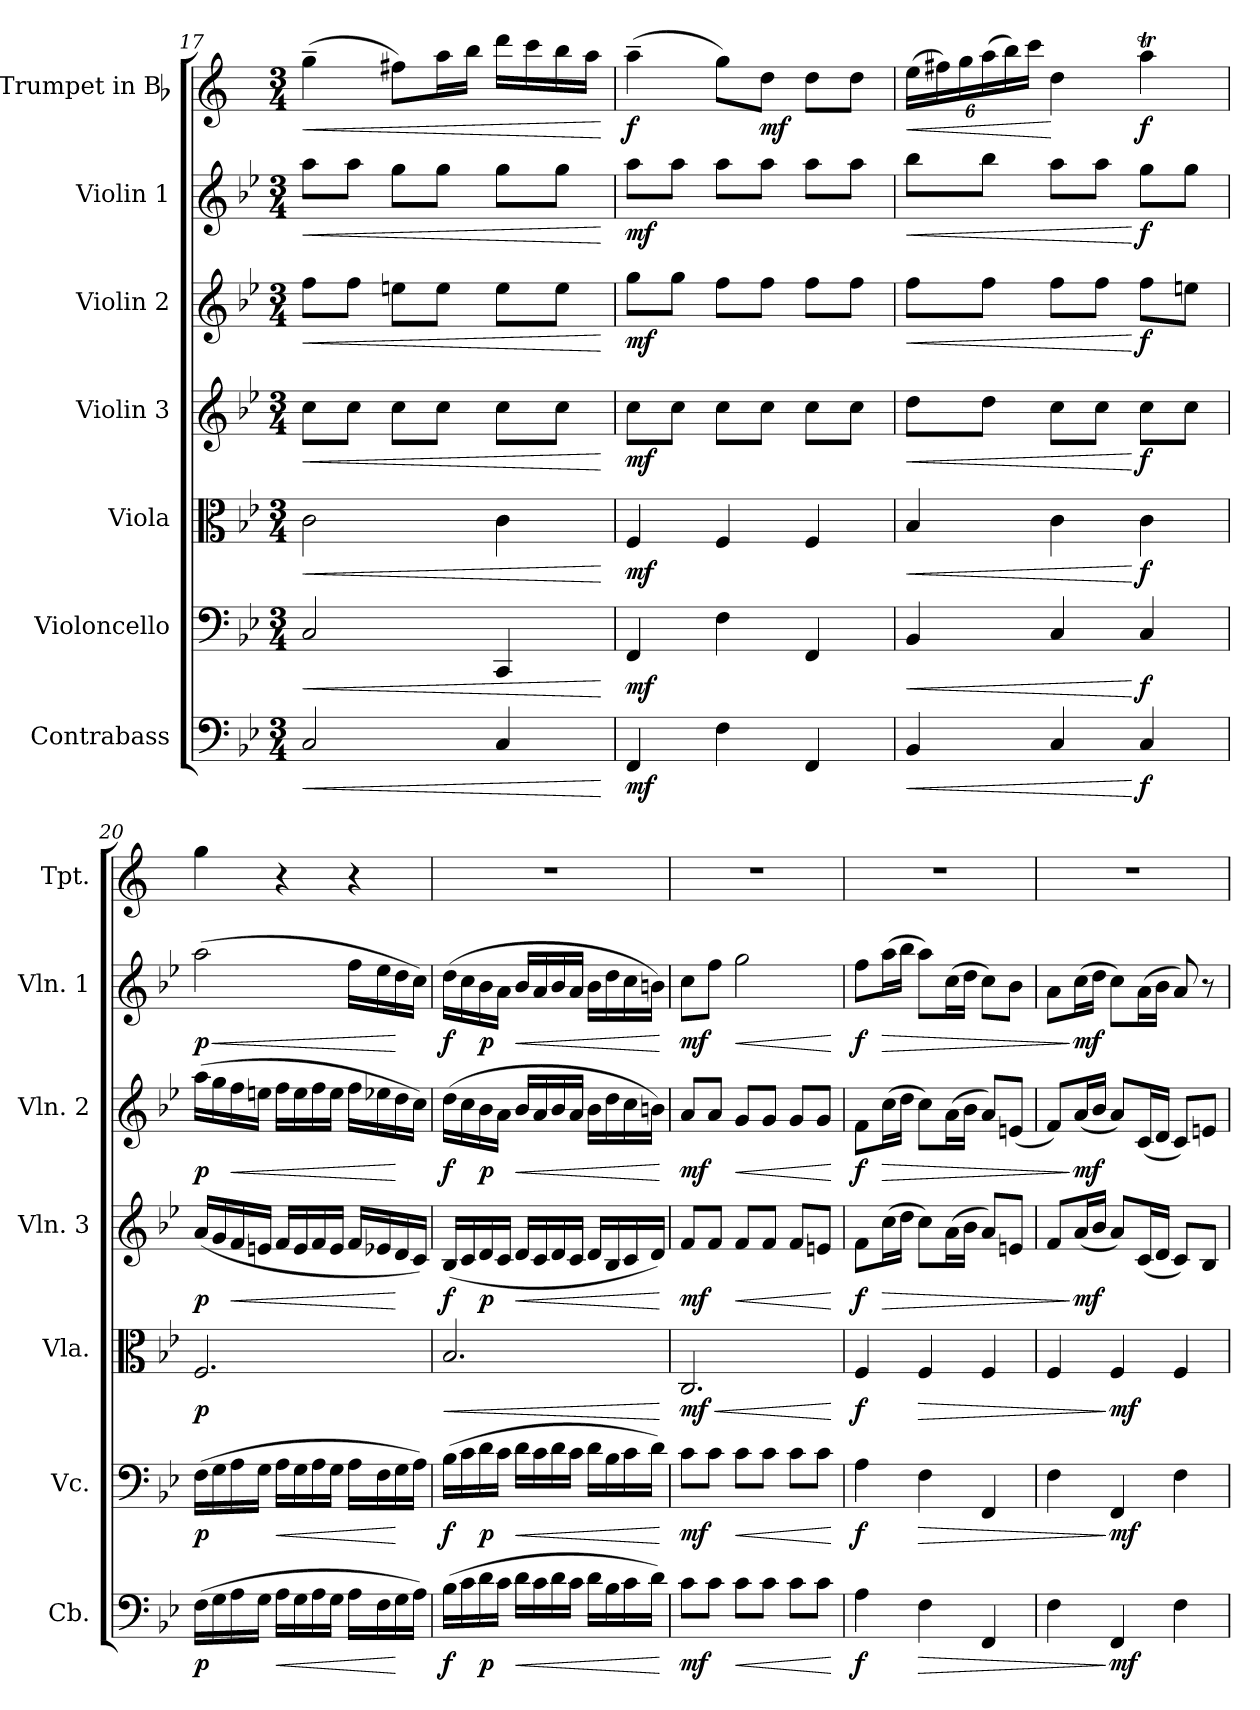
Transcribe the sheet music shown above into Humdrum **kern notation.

**kern	**dynam	**kern	**dynam	**kern	**dynam	**kern	**dynam	**kern	**dynam	**kern	**dynam	**kern	**dynam
*part7	*part7	*part6	*part6	*part5	*part5	*part4	*part4	*part3	*part3	*part2	*part2	*part1	*part1
*staff7	*staff7	*staff6	*staff6	*staff5	*staff5	*staff4	*staff4	*staff3	*staff3	*staff2	*staff2	*staff1	*staff1
*I"Contrabass	*	*I"Violoncello	*	*I"Viola	*	*I"Violin 3	*	*I"Violin 2	*	*I"Violin 1	*	*I"Trumpet in Bb	*
*I'Cb.	*	*I'Vc.	*	*I'Vla.	*	*I'Vln. 3	*	*I'Vln. 2	*	*I'Vln. 1	*	*I'Tpt.	*
*clefF4	*	*clefF4	*	*clefC3	*	*clefG2	*	*clefG2	*	*clefG2	*	*clefG2	*
*ITrd7c12	*	*	*	*	*	*	*	*	*	*	*	*ITrd1c2	*
*k[b-e-]	*	*k[b-e-]	*	*k[b-e-]	*	*k[b-e-]	*	*k[b-e-]	*	*k[b-e-]	*	*k[b-e-]	*
*M3/4	*	*M3/4	*	*M3/4	*	*M3/4	*	*M3/4	*	*M3/4	*	*M3/4	*
=17	=17	=17	=17	=17	=17	=17	=17	=17	=17	=17	=17	=17	=17
!	!LO:HP:b	!	!LO:HP:b	!	!LO:HP:b	!	!LO:HP:b	!	!LO:HP:b	!	!LO:HP:b	!	!LO:HP:b
2CC/	<	2C/	<	2c\	<	8cc\L	<	8ff\L	<	8aa\L	<	(>4ff~\	<
.	.	.	.	.	.	8cc\J	.	8ff\J	.	8aa\J	.	.	.
.	.	.	.	.	.	8cc\L	.	8een\L	.	8gg\L	.	8een\L)	.
.	.	.	.	.	.	8cc\J	.	8ee\J	.	8gg\J	.	16gg\L	.
.	.	.	.	.	.	.	.	.	.	.	.	16aa\JJ	.
4CC/	.	4CC/	.	4c\	.	8cc\L	.	8ee\L	.	8gg\L	.	16ccc\LL	.
.	.	.	.	.	.	.	.	.	.	.	.	16bb-\	.
.	.	.	.	.	.	8cc\J	.	8ee\J	.	8gg\J	.	16aa\	.
.	.	.	.	.	.	.	.	.	.	.	.	16gg\JJ	.
.	[	.	[	.	[	.	[	.	[	.	[	.	[
=18	=18	=18	=18	=18	=18	=18	=18	=18	=18	=18	=18	=18	=18
!	!LO:DY:b	!	!LO:DY:b	!	!LO:DY:b	!	!LO:DY:b	!	!LO:DY:b	!	!LO:DY:b	!	!LO:DY:b
4FFF/	mf	4FF/	mf	4F/	mf	8cc\L	mf	8gg\L	mf	8aa\L	mf	(>4gg~\	f
.	.	.	.	.	.	8cc\J	.	8gg\J	.	8aa\J	.	.	.
4FF\	.	4F\	.	4F/	.	8cc\L	.	8ff\L	.	8aa\L	.	8ff\L)	.
!	!	!	!	!	!	!	!	!	!	!	!	!	!LO:DY:b
.	.	.	.	.	.	8cc\J	.	8ff\J	.	8aa\J	.	8cc\J	mf
4FFF/	.	4FF/	.	4F/	.	8cc\L	.	8ff\L	.	8aa\L	.	8cc\L	.
.	.	.	.	.	.	8cc\J	.	8ff\J	.	8aa\J	.	8cc\J	.
=19	=19	=19	=19	=19	=19	=19	=19	=19	=19	=19	=19	=19	=19
!	!LO:HP:b	!	!LO:HP:b	!	!LO:HP:b	!	!LO:HP:b	!	!LO:HP:b	!	!LO:HP:b	!	!
*	*	*	*	*	*	*	*	*	*	*	*	*Xbrackettup	*
!	!	!	!	!	!	!	!	!	!	!	!	!	!LO:HP:b
4BBB-/	<	4BB-/	<	4B-/	<	8dd\L	<	8ff\L	<	8bb-\L	<	(>24dd\LL	<
.	.	.	.	.	.	.	.	.	.	.	.	24een\)	.
.	.	.	.	.	.	.	.	.	.	.	.	24ff\	.
.	.	.	.	.	.	8dd\J	.	8ff\J	.	8bb-\J	.	(>24gg\	.
.	.	.	.	.	.	.	.	.	.	.	.	24aa\)	.
.	.	.	.	.	.	.	.	.	.	.	.	24bb-\JJ	.
4CC/	.	4C/	.	4c\	.	8cc\L	.	8ff\L	.	8aa\L	.	4cc\	[
.	.	.	.	.	.	8cc\J	.	8ff\J	.	8aa\J	.	.	.
!	!LO:DY:n=1:b	!	!LO:DY:n=1:b	!	!LO:DY:n=1:b	!	!LO:DY:n=1:b	!	!LO:DY:n=1:b	!	!LO:DY:n=1:b	!	!LO:DY:b
4CC/	[ f	4C/	[ f	4c\	[ f	8cc\L	[ f	8ff\L	[ f	8gg\L	[ f	4ggT\	f
.	.	.	.	.	.	8cc\J	.	8een\J	.	8gg\J	.	.	.
!!LO:PB:g=z
=20	=20	=20	=20	=20	=20	=20	=20	=20	=20	=20	=20	=20	=20
!	!LO:DY:b	!	!LO:DY:b	!	!LO:DY:b	!	!LO:DY:b	!	!LO:DY:b	!	!LO:HP:b	!	!
!	!	!	!	!	!	!	!	!	!	!	!LO:DY:n=1:b	!	!
(>16FF\LL	p	(>16F\LL	p	2.F/	p	(<16a/LL	p	(>16aa\LL	p	(>2aa\	< p	4ff\	.
16GG\	.	16G\	.	.	.	16g/	.	16gg\	.	.	.	.	.
!	!	!	!	!	!	!	!LO:HP:b	!	!LO:HP:b	!	!	!	!
16AA\	.	16A\	.	.	.	16f/	<	16ff\	<	.	.	.	.
16GG\JJ	.	16G\JJ	.	.	.	16en/JJ	.	16een\JJ	.	.	.	.	.
!	!LO:HP:b	!	!LO:HP:b	!	!	!	!	!	!	!	!	!	!
16AA\LL	<	16A\LL	<	.	.	16f/LL	.	16ff\LL	.	.	.	4r	.
16GG\	.	16G\	.	.	.	16e/	.	16ee\	.	.	.	.	.
16AA\	.	16A\	.	.	.	16f/	.	16ff\	.	.	.	.	.
16GG\JJ	.	16G\JJ	.	.	.	16e/JJ	.	16ee\JJ	.	.	.	.	.
16AA\LL	.	16A\LL	.	.	.	16f/LL	.	16ff\LL	.	16ff\LL	.	4r	.
16FF\	.	16F\	.	.	.	16e-X/	.	16ee-X\	.	16ee-\	.	.	.
16GG\	[	16G\	[	.	.	16d/	[	16dd\	[	16dd\	[	.	.
16AA\JJ)	.	16A\JJ)	.	.	.	16c/JJ)	.	16cc\JJ)	.	16cc\JJ)	.	.	.
=21	=21	=21	=21	=21	=21	=21	=21	=21	=21	=21	=21	=21	=21
!	!LO:DY:b	!	!LO:DY:b	!	!LO:HP:b	!	!LO:DY:b	!	!LO:DY:b	!	!LO:DY:b	!	!
(>16BB-\LL	f	(>16B-\LL	f	2.B-/	<	(<16B-/LL	f	(>16dd\LL	f	(>16dd\LL	f	2.r	.
16C\	.	16c\	.	.	.	16c/	.	16cc\	.	16cc\	.	.	.
!	!LO:DY:b	!	!LO:DY:b	!	!	!	!LO:DY:b	!	!LO:DY:b	!	!LO:DY:b	!	!
16D\	p	16d\	p	.	.	16d/	p	16b-\	p	16b-\	p	.	.
16C\JJ	.	16c\JJ	.	.	.	16c/JJ	.	16a\JJ	.	16a\JJ	.	.	.
!	!LO:HP:b	!	!LO:HP:b	!	!	!	!LO:HP:b	!	!LO:HP:b	!	!LO:HP:b	!	!
16D\LL	<	16d\LL	<	.	.	16d/LL	<	16b-/LL	<	16b-/LL	<	.	.
16C\	.	16c\	.	.	.	16c/	.	16a/	.	16a/	.	.	.
16D\	.	16d\	.	.	.	16d/	.	16b-/	.	16b-/	.	.	.
16C\JJ	.	16c\JJ	.	.	.	16c/JJ	.	16a/JJ	.	16a/JJ	.	.	.
16D\LL	.	16d\LL	.	.	.	16d/LL	.	16b-\LL	.	16b-\LL	.	.	.
16BB-\	.	16B-\	.	.	.	16B-/	.	16dd\	.	16dd\	.	.	.
16C\	.	16c\	.	.	.	16c/	.	16cc\	.	16cc\	.	.	.
16D\JJ)	.	16d\JJ)	.	.	.	16d/JJ)	.	16bn\JJ)	.	16bn\JJ)	.	.	.
.	[	.	[	.	[	.	[	.	[	.	[	.	.
=22	=22	=22	=22	=22	=22	=22	=22	=22	=22	=22	=22	=22	=22
!	!LO:DY:b	!	!LO:DY:b	!	!LO:HP:b	!	!	!	!	!	!	!	!
!	!	!	!	!	!LO:DY:n=1:b	!	!LO:DY:b	!	!LO:DY:b	!	!LO:DY:b	!	!
8C\L	mf	8c\L	mf	2.C/	< mf	8f/L	mf	8a/L	mf	8cc\L	mf	2.r	.
8C\J	.	8c\J	.	.	.	8f/J	.	8a/J	.	8ff\J	.	.	.
!	!LO:HP:b	!	!LO:HP:b	!	!	!	!LO:HP:b	!	!LO:HP:b	!	!LO:HP:b	!	!
8C\L	<	8c\L	<	.	.	8f/L	<	8g/L	<	2gg\	<	.	.
8C\J	.	8c\J	.	.	.	8f/J	.	8g/J	.	.	.	.	.
8C\L	.	8c\L	.	.	.	8f/L	.	8g/L	.	.	.	.	.
8C\J	.	8c\J	.	.	.	8en/J	.	8g/J	.	.	.	.	.
.	[	.	[	.	[	.	[	.	[	.	[	.	.
!!LO:PB:g=z
=23	=23	=23	=23	=23	=23	=23	=23	=23	=23	=23	=23	=23	=23
!	!LO:DY:b	!	!LO:DY:b	!	!LO:DY:b	!	!LO:DY:b	!	!LO:DY:b	!	!LO:DY:b	!	!
4AA\	f	4A\	f	4F/	f	8f\L	f	8f\L	f	8ff\L	f	2.r	.
!	!	!	!	!	!	!	!LO:HP:b	!	!LO:HP:b	!	!LO:HP:b	!	!
.	.	.	.	.	.	(>16cc\L	>	(>16cc\L	>	(>16aa\L	>	.	.
.	.	.	.	.	.	16dd\JJ	.	16dd\JJ	.	16bb-\JJ	.	.	.
!	!LO:HP:b	!	!LO:HP:b	!	!LO:HP:b	!	!	!	!	!	!	!	!
4FF\	>	4F\	>	4F/	>	8cc\L)	.	8cc\L)	.	8aa\L)	.	.	.
.	.	.	.	.	.	(>16a\L	.	(>16a\L	.	(>16cc\L	.	.	.
.	.	.	.	.	.	16b-\JJ	.	16b-\JJ	.	16dd\JJ	.	.	.
4FFF/	.	4FF/	.	4F/	.	8a/L)	.	8a/L)	.	8cc\L)	.	.	.
.	.	.	.	.	.	8en/J	.	(<8en/J	.	8b-\J	.	.	.
=24	=24	=24	=24	=24	=24	=24	=24	=24	=24	=24	=24	=24	=24
4FF\	.	4F\	.	4F/	.	8f/L	.	8f/L)	.	8a\L	.	2.r	.
!	!	!	!	!	!	!	!LO:DY:n=1:b	!	!LO:DY:n=1:b	!	!LO:DY:n=1:b	!	!
.	.	.	.	.	.	(<16a/L	] mf	(<16a/L	] mf	(>16cc\L	] mf	.	.
.	.	.	.	.	.	16b-/JJ	.	16b-/JJ	.	16dd\JJ	.	.	.
!	!LO:DY:n=1:b	!	!LO:DY:n=1:b	!	!LO:DY:n=1:b	!	!	!	!	!	!	!	!
4FFF/	] mf	4FF/	] mf	4F/	] mf	8a/L)	.	8a/L)	.	8cc\L)	.	.	.
.	.	.	.	.	.	(<16c/L	.	(<16c/L	.	(>16a\L	.	.	.
.	.	.	.	.	.	16d/JJ	.	16d/JJ	.	16b-\JJ	.	.	.
4FF\	.	4F\	.	4F/	.	8c/L)	.	8c/L)	.	8a/)	.	.	.
.	.	.	.	.	.	8B-/J	.	8en/J	.	8r	.	.	.
=	=	=	=	=	=	=	=	=	=	=	=	=	=
*-	*-	*-	*-	*-	*-	*-	*-	*-	*-	*-	*-	*-	*-
